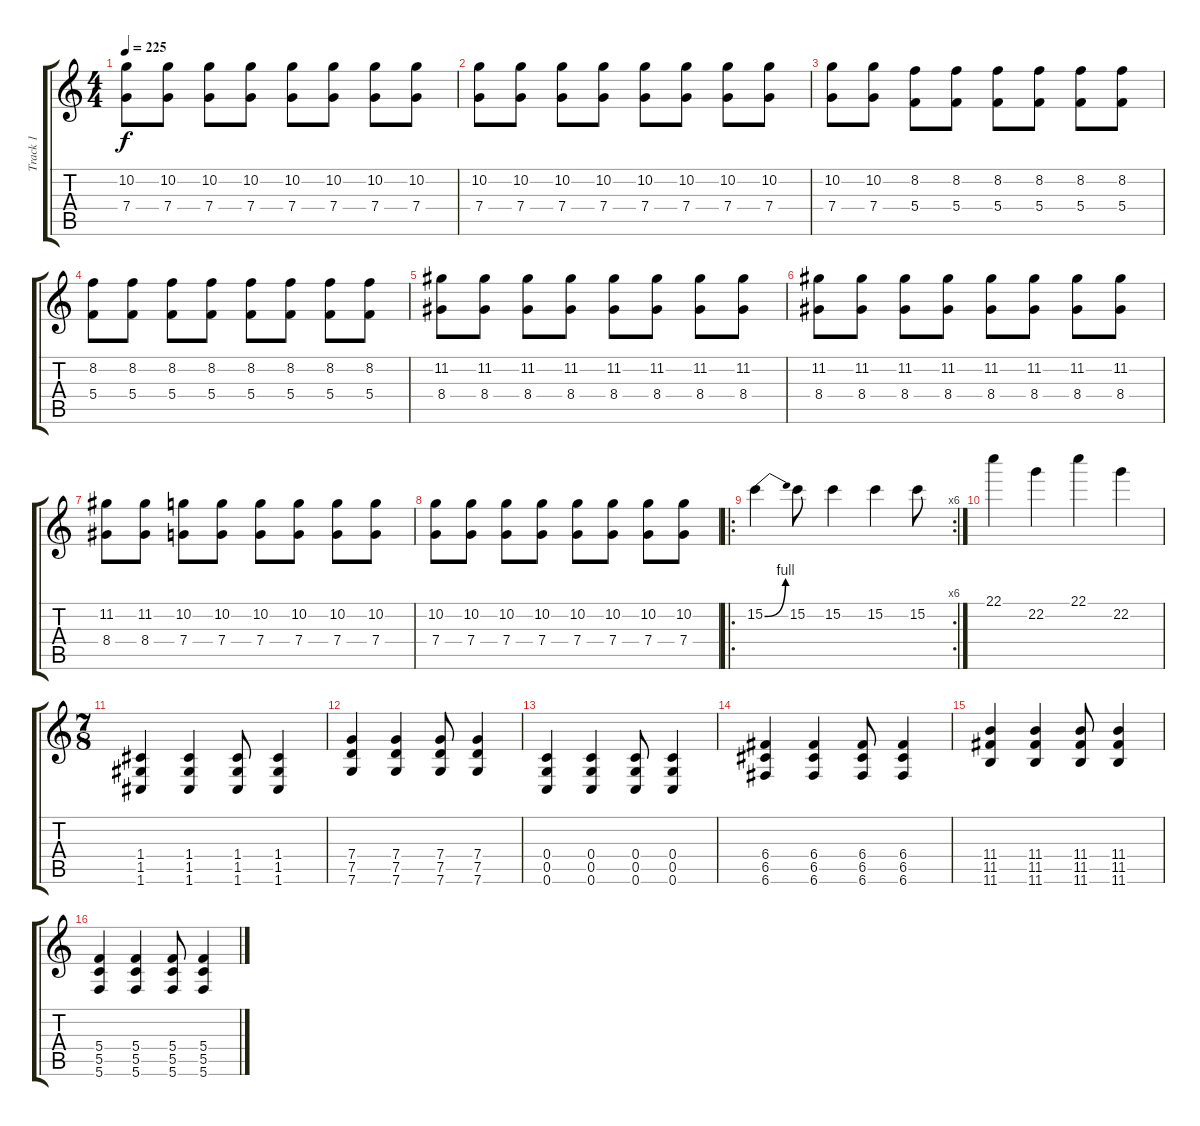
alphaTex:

\track ("Track 1" "Track 1") {instrument distortionguitar}
\staff {score tabs}
\tuning (D4 A3 F3 C3 G2 C2) {hide}
\ts (4 4)
\tempo 225
\clef g2
\ks c
(10.2 7.4).8{dy f} (10.2 7.4).8 (10.2 7.4).8 (10.2 7.4).8 (10.2 7.4).8 (10.2 7.4).8 (10.2 7.4).8 (10.2 7.4).8 |
(10.2 7.4).8 (10.2 7.4).8 (10.2 7.4).8 (10.2 7.4).8 (10.2 7.4).8 (10.2 7.4).8 (10.2 7.4).8 (10.2 7.4).8 |
(10.2 7.4).8 (10.2 7.4).8 (8.2 5.4).8 (8.2 5.4).8 (8.2 5.4).8 (8.2 5.4).8 (8.2 5.4).8 (8.2 5.4).8 |
(8.2 5.4).8 (8.2 5.4).8 (8.2 5.4).8 (8.2 5.4).8 (8.2 5.4).8 (8.2 5.4).8 (8.2 5.4).8 (8.2 5.4).8 |
(11.2 8.4).8 (11.2 8.4).8 (11.2 8.4).8 (11.2 8.4).8 (11.2 8.4).8 (11.2 8.4).8 (11.2 8.4).8 (11.2 8.4).8 |
(11.2 8.4).8 (11.2 8.4).8 (11.2 8.4).8 (11.2 8.4).8 (11.2 8.4).8 (11.2 8.4).8 (11.2 8.4).8 (11.2 8.4).8 |
(11.2 8.4).8 (11.2 8.4).8 (10.2 7.4).8 (10.2 7.4).8 (10.2 7.4).8 (10.2 7.4).8 (10.2 7.4).8 (10.2 7.4).8 |
(10.2 7.4).8 (10.2 7.4).8 (10.2 7.4).8 (10.2 7.4).8 (10.2 7.4).8 (10.2 7.4).8 (10.2 7.4).8 (10.2 7.4).8 |
\ro
\rc 6
15.2{be (bend 0 0 60 4)}.4 15.2.8 15.2.4 15.2.4 15.2.8 |
22.1.4 22.2.4 22.1.4 22.2.4 |
\ts (7 8)
(1.4 1.5 1.6).4 (1.4 1.5 1.6).4 (1.4 1.5 1.6).8 (1.4 1.5 1.6).4 |
(7.4 7.5 7.6).4 (7.4 7.5 7.6).4 (7.4 7.5 7.6).8 (7.4 7.5 7.6).4 |
(0.4 0.5 0.6).4 (0.4 0.5 0.6).4 (0.4 0.5 0.6).8 (0.4 0.5 0.6).4 |
(6.4 6.5 6.6).4 (6.4 6.5 6.6).4 (6.4 6.5 6.6).8 (6.4 6.5 6.6).4 |
(11.4 11.5 11.6).4 (11.4 11.5 11.6).4 (11.4 11.5 11.6).8 (11.4 11.5 11.6).4 |
(5.4 5.5 5.6).4 (5.4 5.5 5.6).4 (5.4 5.5 5.6).8 (5.4 5.5 5.6).4
